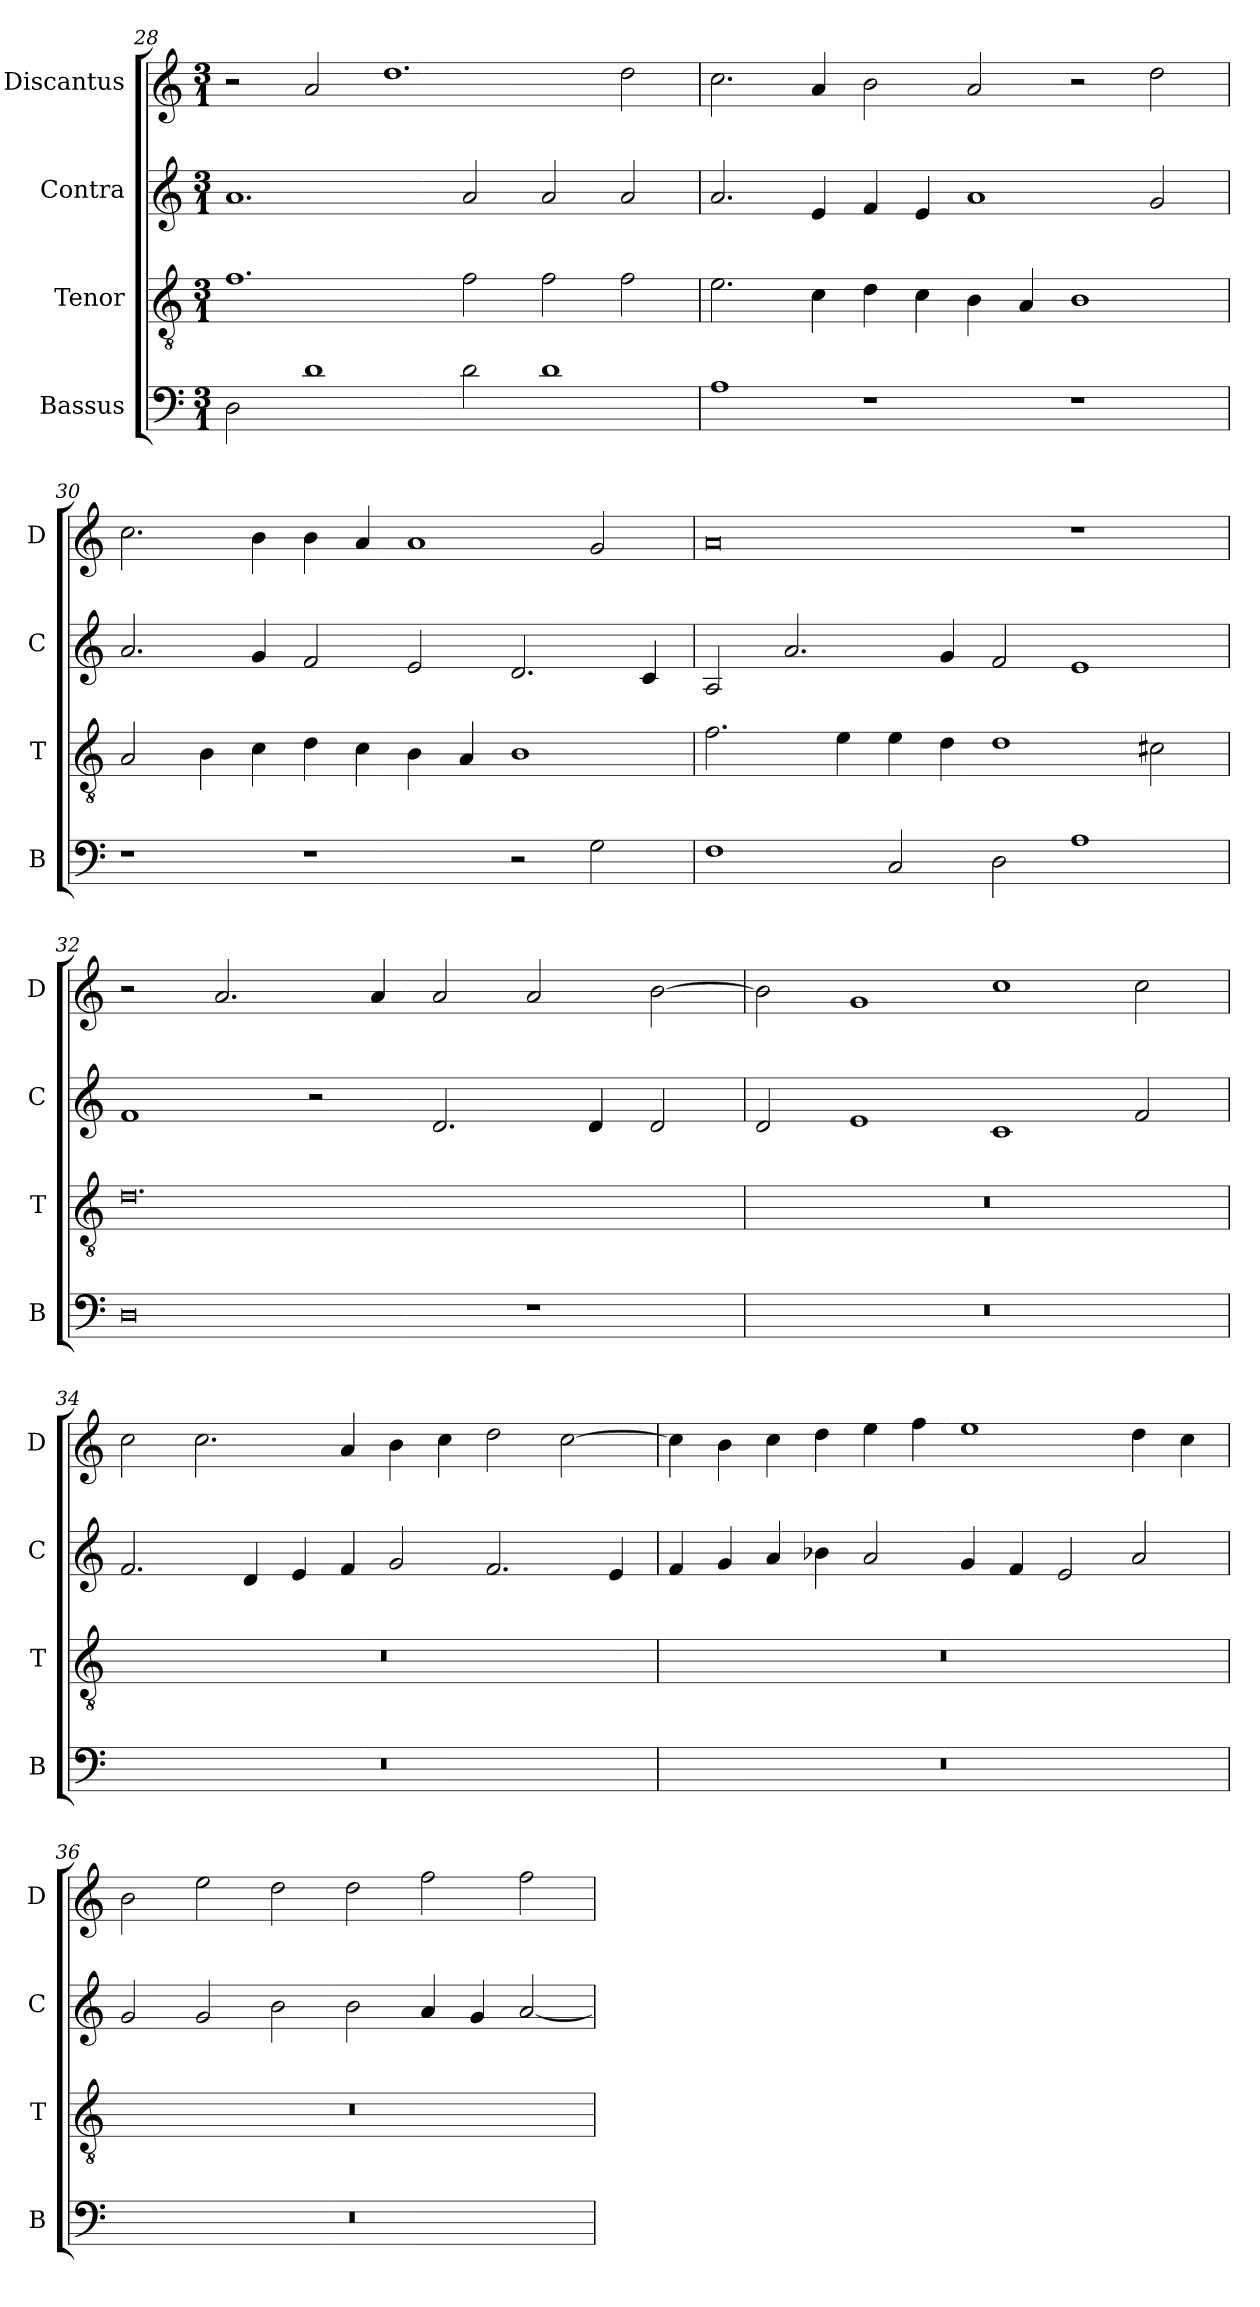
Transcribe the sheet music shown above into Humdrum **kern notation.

**kern	**kern	**kern	**kern
*part4	*part3	*part2	*part1
*staff4	*staff3	*staff2	*staff1
*I"Bassus	*I"Tenor	*I"Contra	*I"Discantus
*I'B	*I'T	*I'C	*I'D
*clefF4	*clefGv2	*clefG2	*clefG2
*k[]	*k[]	*k[]	*k[]
*M3/1	*M3/1	*M3/1	*M3/1
=28	=28	=28	=28
2D\	1.f	1.a	2r
1d	.	.	2a/
.	.	.	1.dd
2d\	2f\	2a/	.
1d	2f\	2a/	.
.	2f\	2a/	2dd\
=29	=29	=29	=29
1A	2.e\	2.a/	2.cc\
.	4c\	4e/	4a/
1r	4d\	4f/	2b\
.	4c\	4e/	.
.	4B\	1a	2a/
.	4A/	.	.
1r	1B	.	2r
.	.	2g/	2dd\
=30	=30	=30	=30
1r	2A/	2.a/	2.cc\
.	4B\	.	.
.	4c\	4g/	4b\
1r	4d\	2f/	4b\
.	4c\	.	4a/
.	4B\	2e/	1a
.	4A/	.	.
2r	1B	2.d/	.
2G\	.	.	2g/
.	.	4c/	.
=31	=31	=31	=31
1F	2.f\	2A/	0a
.	.	2.a/	.
.	4e\	.	.
2C/	4e\	.	.
.	4d\	4g/	.
2D\	1d	2f/	.
1A	.	1e	1r
.	2c#X\	.	.
=32	=32	=32	=32
0D	0.d	1f	2r
.	.	.	2.a/
.	.	2r	.
.	.	.	4a/
.	.	2.d/	2a/
1r	.	.	2a/
.	.	4d/	.
.	.	2d/	[2b\
=33	=33	=33	=33
0.r	0.r	2d/	2b\]
.	.	1e	1g
.	.	1c	1cc
.	.	2f/	2cc\
=34	=34	=34	=34
0.r	0.r	2.f/	2cc\
.	.	.	2.cc\
.	.	4d/	.
.	.	4e/	.
.	.	4f/	4a/
.	.	2g/	4b\
.	.	.	4cc\
.	.	2.f/	2dd\
.	.	.	[2cc\
.	.	4e/	.
=35	=35	=35	=35
0.r	0.r	4f/	4cc\]
.	.	4g/	4b\
.	.	4a/	4cc\
.	.	4b-X\	4dd\
.	.	2a/	4ee\
.	.	.	4ff\
.	.	4g/	1ee
.	.	4f/	.
.	.	2e/	.
.	.	2a/	4dd\
.	.	.	4cc\
=36	=36	=36	=36
0.r	0.r	2g/	2b\
.	.	2g/	2ee\
.	.	2b\	2dd\
.	.	2b\	2dd\
.	.	4a/	2ff\
.	.	4g/	.
.	.	[2a/	2ff\
=	=	=	=
*-	*-	*-	*-
